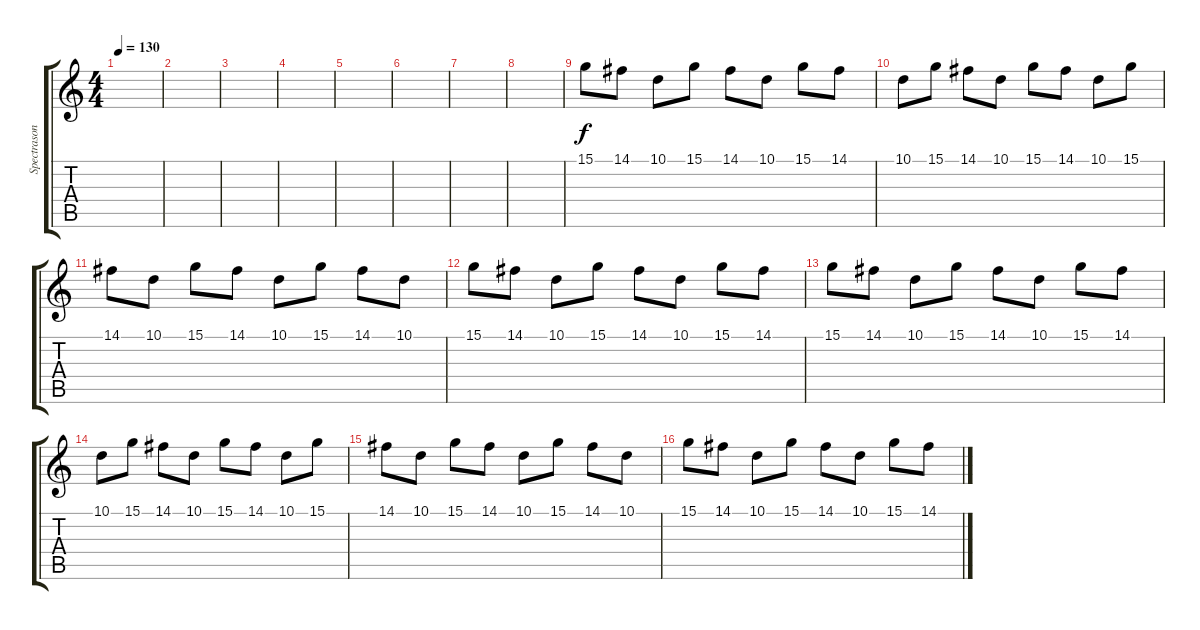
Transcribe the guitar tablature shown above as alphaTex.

\track ("Spectrasonics Omnisphere" "Spectrason") {instrument lead2sawtooth}
\staff {score tabs}
\tuning (E4 B3 G3 D3 A2 E2) {hide}
\ts (4 4)
\tempo 130
\clef g2
\ks c
|
|
|
|
|
|
|
|
15.1.8 14.1.8 10.1.8 15.1.8 14.1.8 10.1.8 15.1.8 14.1.8 |
10.1.8 15.1.8 14.1.8 10.1.8 15.1.8 14.1.8 10.1.8 15.1.8 |
14.1.8 10.1.8 15.1.8 14.1.8 10.1.8 15.1.8 14.1.8 10.1.8 |
15.1.8 14.1.8 10.1.8 15.1.8 14.1.8 10.1.8 15.1.8 14.1.8 |
15.1.8 14.1.8 10.1.8 15.1.8 14.1.8 10.1.8 15.1.8 14.1.8 |
10.1.8 15.1.8 14.1.8 10.1.8 15.1.8 14.1.8 10.1.8 15.1.8 |
14.1.8 10.1.8 15.1.8 14.1.8 10.1.8 15.1.8 14.1.8 10.1.8 |
15.1.8 14.1.8 10.1.8 15.1.8 14.1.8 10.1.8 15.1.8 14.1.8
